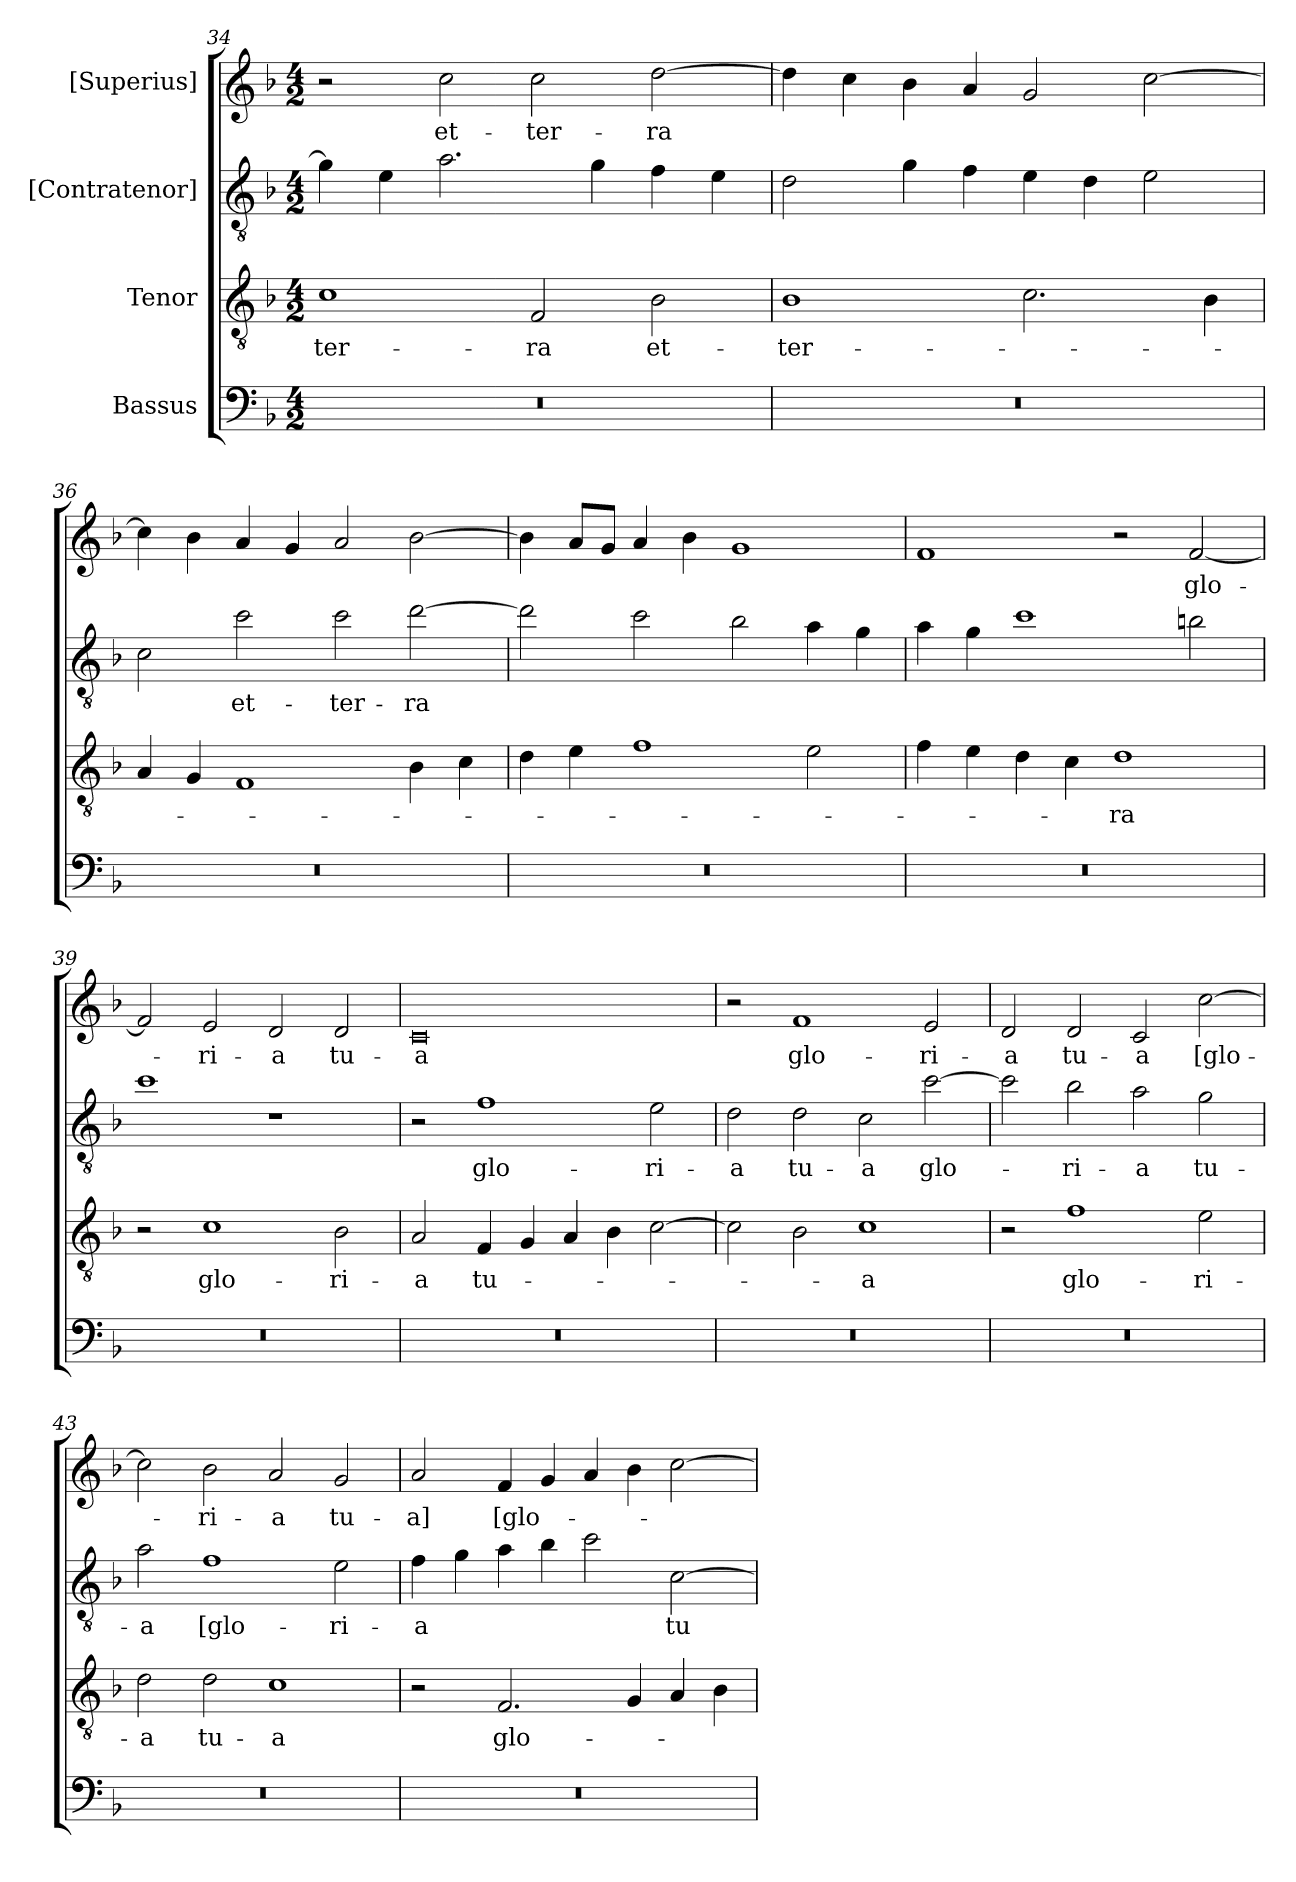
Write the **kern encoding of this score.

**kern	**kern	**text	**kern	**text	**kern	**text
*part4	*part3	*part3	*part2	*part2	*part1	*part1
*staff4	*staff3	*staff3	*staff2	*staff2	*staff1	*staff1
*I"Bassus	*I"Tenor	*	*I"[Contratenor]	*	*I"[Superius]	*
*clefF4	*clefGv2	*	*clefGv2	*	*clefG2	*
*k[b-]	*k[b-]	*	*k[b-]	*	*k[b-]	*
*M4/2	*M4/2	*	*M4/2	*	*M4/2	*
=34	=34	=34	=34	=34	=34	=34
0r	1c\	ter-	4g\]	.	2r	.
.	.	.	4e\	.	.	.
.	.	.	2.a\	.	2cc\	et-
.	2F/	-ra	.	.	2cc\	ter-
.	.	.	4g\	.	.	.
.	2B-\	et-	4f\	.	[2dd\	-ra
.	.	.	4e\	.	.	.
=35	=35	=35	=35	=35	=35	=35
0r	1B-\	ter-	2d\	.	4dd\]	.
.	.	.	.	.	4cc\	.
.	.	.	4g\	.	4b-\	.
.	.	.	4f\	.	4a/	.
.	2.c\	.	4e\	.	2g/	.
.	.	.	4d\	.	.	.
.	.	.	2e\	.	[2cc\	.
.	4B-\	.	.	.	.	.
=36	=36	=36	=36	=36	=36	=36
0r	4A/	.	2c\	.	4cc\]	.
.	4G/	.	.	.	4b-\	.
.	1F/	.	2cc\	et-	4a/	.
.	.	.	.	.	4g/	.
.	.	.	2cc\	ter-	2a/	.
.	4B-\	.	[2dd\	-ra	[2b-\	.
.	4c\	.	.	.	.	.
=37	=37	=37	=37	=37	=37	=37
0r	4d\	.	2dd\]	.	4b-\]	.
.	4e\	.	.	.	8a/L	.
.	.	.	.	.	8g/J	.
.	1f\	.	2cc\	.	4a/	.
.	.	.	.	.	4b-\	.
.	.	.	2b-\	.	1g/	.
.	2e\	.	4a\	.	.	.
.	.	.	4g\	.	.	.
=38	=38	=38	=38	=38	=38	=38
0r	4f\	.	4a\	.	1f/	.
.	4e\	.	4g\	.	.	.
.	4d\	.	1cc\	.	.	.
.	4c\	.	.	.	.	.
.	1d\	-ra	.	.	2r	.
.	.	.	2bn\	.	[2f/	glo-
=39	=39	=39	=39	=39	=39	=39
0r	2r	.	1cc\	.	2f/]	.
.	1c\	glo-	.	.	2e/	-ri-
.	.	.	1r	.	2d/	-a
.	2B-\	-ri-	.	.	2d/	tu-
=40	=40	=40	=40	=40	=40	=40
0r	2A/	-a	2r	.	0c/	-a
.	4F/	tu-	1f\	glo-	.	.
.	4G/	.	.	.	.	.
.	4A/	.	.	.	.	.
.	4B-\	.	.	.	.	.
.	[2c\	.	2e\	-ri-	.	.
=41	=41	=41	=41	=41	=41	=41
0r	2c\]	.	2d\	-a	2r	.
.	2B-\	.	2d\	tu-	1f/	glo-
.	1c\	-a	2c\	-a	.	.
.	.	.	[2cc\	glo-	2e/	-ri-
=42	=42	=42	=42	=42	=42	=42
0r	2r	.	2cc\]	.	2d/	-a
.	1f\	glo-	2b-\	-ri-	2d/	tu-
.	.	.	2a\	-a	2c/	-a
.	2e\	-ri-	2g\	tu-	[2cc\	[glo-
=43	=43	=43	=43	=43	=43	=43
0r	2d\	-a	2a\	-a	2cc\]	.
.	2d\	tu-	1f\	[glo-	2b-\	-ri-
.	1c\	-a	.	.	2a/	-a
.	.	.	2e\	-ri-	2g/	tu-
=44	=44	=44	=44	=44	=44	=44
0r	2r	.	4f\	-a	2a/	-a]
.	.	.	4g\	.	.	.
.	2.F/	glo-	4a\	.	4f/	[glo-
.	.	.	4b-\	.	4g/	.
.	.	.	2cc\	.	4a/	.
.	4G/	.	.	.	4b-\	.
.	4A/	.	[2c\	tu-	[2cc\	.
.	4B-\	.	.	.	.	.
=	=	=	=	=	=	=
*-	*-	*-	*-	*-	*-	*-
